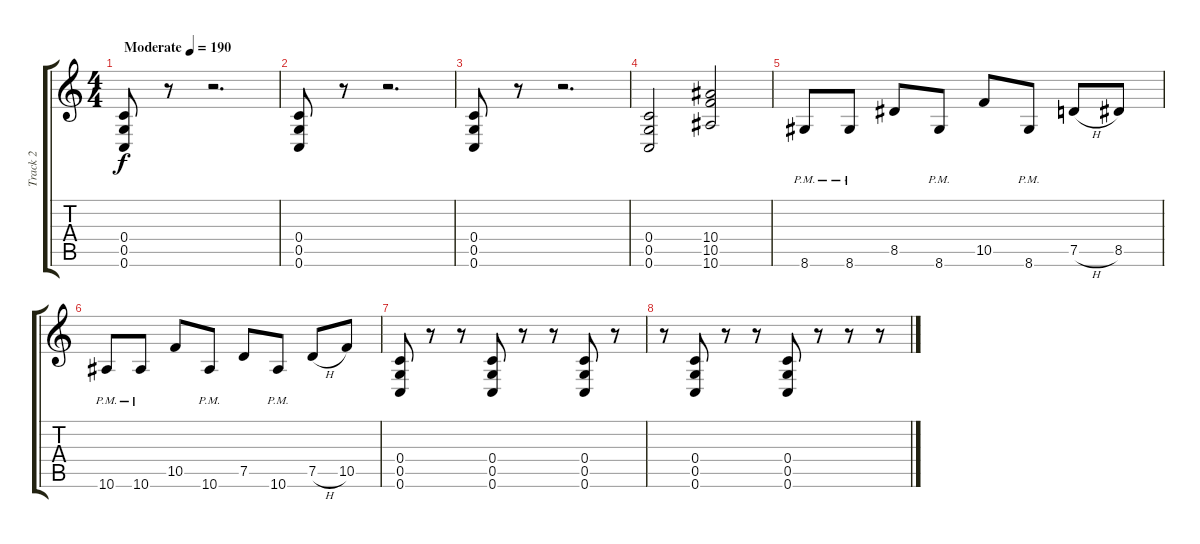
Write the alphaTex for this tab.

\track ("Track 2" "Track 2") {instrument distortionguitar}
\staff {score tabs}
\tuning (D4 A3 F3 C3 G2 C2) {hide}
\ts (4 4)
\tempo (190 "Moderate")
\clef g2
\ks c
(0.4 0.5 0.6).8{dy f instrument distortionguitar} r.8 r.2{d} |
(0.4 0.5 0.6).8 r.8 r.2{d} |
(0.4 0.5 0.6).8 r.8 r.2{d} |
(0.4 0.5 0.6).2 (10.4 10.5 10.6).2 |
8.6{pm}.8 8.6{pm}.8 8.5.8 8.6{pm}.8 10.5.8 8.6{pm}.8 7.5{h}.8 8.5.8 |
10.6{pm}.8 10.6{pm}.8 10.5.8 10.6{pm}.8 7.5.8 10.6{pm}.8 7.5{h}.8 10.5.8 |
(0.4 0.5 0.6).8 r.8 r.8 (0.4 0.5 0.6).8 r.8 r.8 (0.4 0.5 0.6).8 r.8 |
r.8 (0.4 0.5 0.6).8 r.8 r.8 (0.4 0.5 0.6).8 r.8 r.8 r.8
